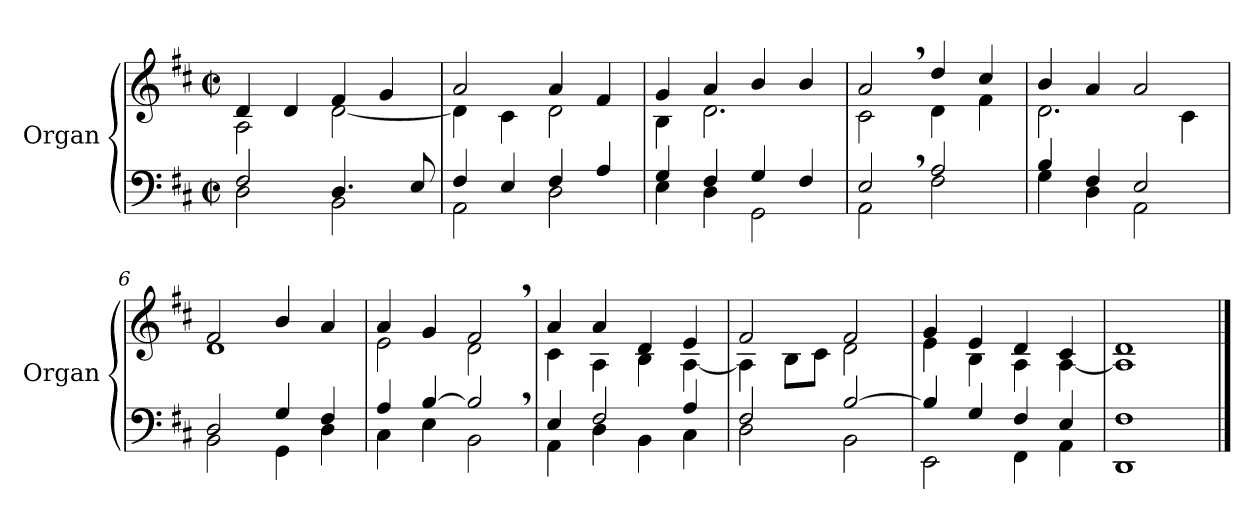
**kern	**kern
*part1	*part1
*staff2	*staff1
*I"Organ	*
*I'Organ	*
*clefF4	*clefG2
*k[f#c#]	*k[f#c#]
*M2/2	*M2/2
*met(c|)	*met(c|)
=1	=1
*^	*^
2F#/	2D\	4d/	2A\
.	.	4d/	.
4.D/	2BB\	4f#/	[<2d\
.	.	4g/	.
8E/	.	.	.
=2	=2	=2	=2
4F#/	2AA\	2a/	4d\]
4E/	.	.	4c#\
4F#/	2D\	4a/	2d\
4A/	.	4f#/	.
=3	=3	=3	=3
4G/	4E\	4g/	4B\
4F#/	4D\	4a/	2.d\
4G/	2GG\	4b/	.
4F#/	.	4b/	.
=4	=4	=4	=4
2E,>/	2AA\	2a,>/	2c#\
2A/	2F#\	4dd/	4d\
.	.	4cc#/	4f#\
=5	=5	=5	=5
4B/	4G\	4b/	2.d\
4F#/	4D\	4a/	.
2E/	2AA\	2a/	.
.	.	.	4c#\
=6	=6	=6	=6
2D/	2BB\	2f#/	1d
4G/	4GG\	4b/	.
4F#/	4D\	4a/	.
=7	=7	=7	=7
4A/	4C#\	4a/	2e\
[>4B/	4E\	4g/	.
2B,</]	2BB\	2f#,>/	2d\
=8	=8	=8	=8
4E/	4AA\	4a/	4c#\
2F#/	4D\	4a/	4A\
.	4BB\	4d/	4B\
4A/	4C#\	4e/	[<4A\
=9	=9	=9	=9
2F#/	2D\	2f#/	4A\]
.	.	.	8B\L
.	.	.	8c#\J
[>2B/	2BB\	2f#/	2d\
=10	=10	=10	=10
4B/]	2EE\	4g/	4e\
4G/	.	4e/	4B\
4F#/	4FF#\	4d/	4A\
4E/	4AA\	4c#/	[<4A\
=11	=11	=11	=11
1F#	1DD	1d	1A]
*v	*v	*	*
*	*v	*v
==	==
*-	*-
